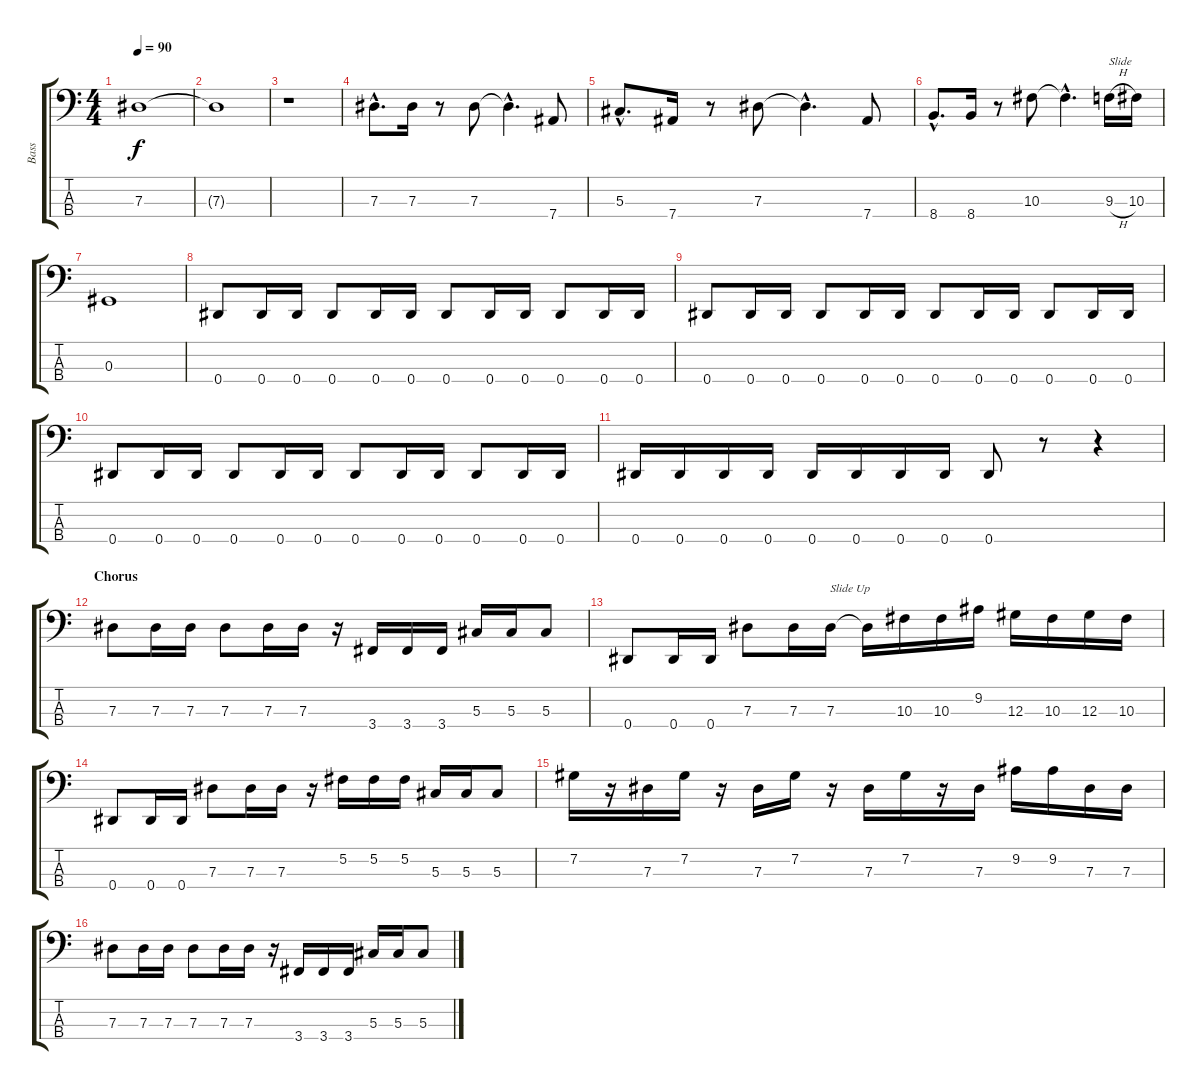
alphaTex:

\track ("Bass" "Bass") {instrument electricbasspick}
\staff {score tabs}
\tuning (Gb2 Db2 Ab1 Eb1) {hide}
\ts (4 4)
\tempo 90
\clef f4
\ks c
7.3{t}.1{dy f} |
7.3{t}.1 |
r.1 |
7.3{hac}.8{d} 7.3.16 r.8 7.3.8 7.3{hac t}.4{d} 7.4.8 |
5.3{hac}.8{d} 7.4.16 r.8 7.3.8 7.3{hac t}.4{d} 7.4.8 |
8.4{hac}.8{d} 8.4.16 r.8 10.3.8 10.3{hac t}.4{d} 9.3{h}.16{txt "Slide"} 10.3.16 |
0.3.1 |
0.4.8 0.4.16 0.4.16 0.4.8 0.4.16 0.4.16 0.4.8 0.4.16 0.4.16 0.4.8 0.4.16 0.4.16 |
0.4.8 0.4.16 0.4.16 0.4.8 0.4.16 0.4.16 0.4.8 0.4.16 0.4.16 0.4.8 0.4.16 0.4.16 |
0.4.8 0.4.16 0.4.16 0.4.8 0.4.16 0.4.16 0.4.8 0.4.16 0.4.16 0.4.8 0.4.16 0.4.16 |
0.4.16 0.4.16 0.4.16 0.4.16 0.4.16 0.4.16 0.4.16 0.4.16 0.4.8 r.8 r.4 |
\section ("" "Chorus")
7.3.8 7.3.16 7.3.16 7.3.8 7.3.16 7.3.16 r.16 3.4.16 3.4.16 3.4.16 5.3.16 5.3.16 5.3.8 |
0.4.8 0.4.16 0.4.16 7.3.8 7.3.16 7.3.16{txt "Slide Up"} 7.3{t}.16 10.3.16 10.3.16 9.2.16 12.3.16 10.3.16 12.3.16 10.3.16 |
0.4.8 0.4.16 0.4.16 7.3.8 7.3.16 7.3.16 r.16 5.2.16 5.2.16 5.2.16 5.3.16 5.3.16 5.3.8 |
7.2.16 r.16 7.3.16 7.2.16 r.16 7.3.16 7.2.16 r.16 7.3.16 7.2.16 r.16 7.3.16 9.2.16 9.2.16 7.3.16 7.3.16 |
7.3.8 7.3.16 7.3.16 7.3.8 7.3.16 7.3.16 r.16 3.4.16 3.4.16 3.4.16 5.3.16 5.3.16 5.3.8
